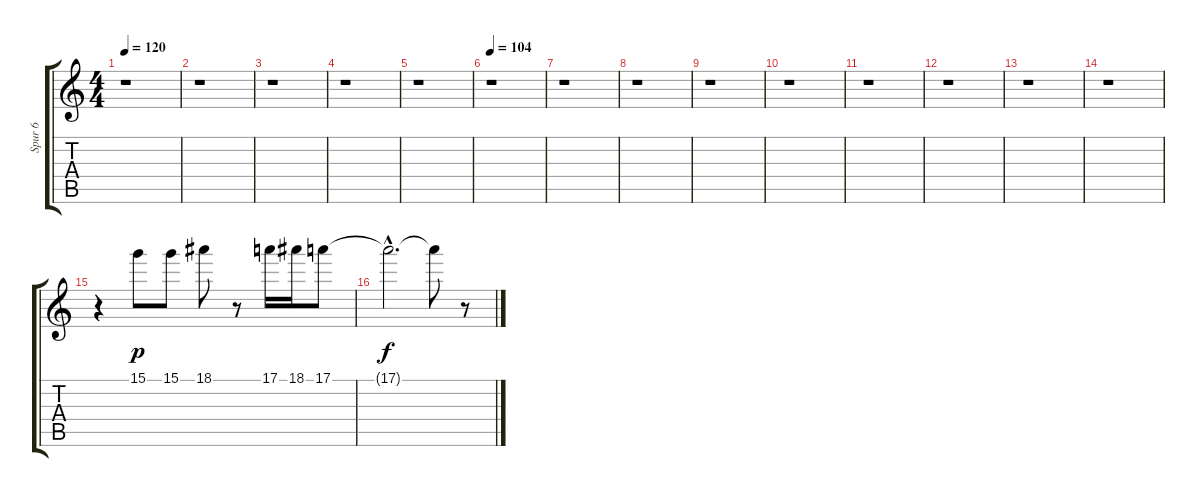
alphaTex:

\track ("Spur 6" "Spur 6") {instrument electricguitarjazz}
\staff {score tabs}
\tuning (E4 B3 G3 D3 A2 E2) {hide}
\ts (4 4)
\tempo 120
\clef g2
\ks c
r.1{dy p instrument electricguitarjazz} |
r.1 |
r.1 |
r.1 |
r.1 |
\tempo 104
r.1 |
r.1 |
r.1 |
r.1 |
r.1 |
r.1 |
r.1 |
r.1 |
r.1 |
r.4 15.1.8 15.1.8 18.1.8 r.8 17.1.16 18.1.16 17.1.8 |
17.1{hac t}.2{d dy f} 17.1{t}.8 r.8
